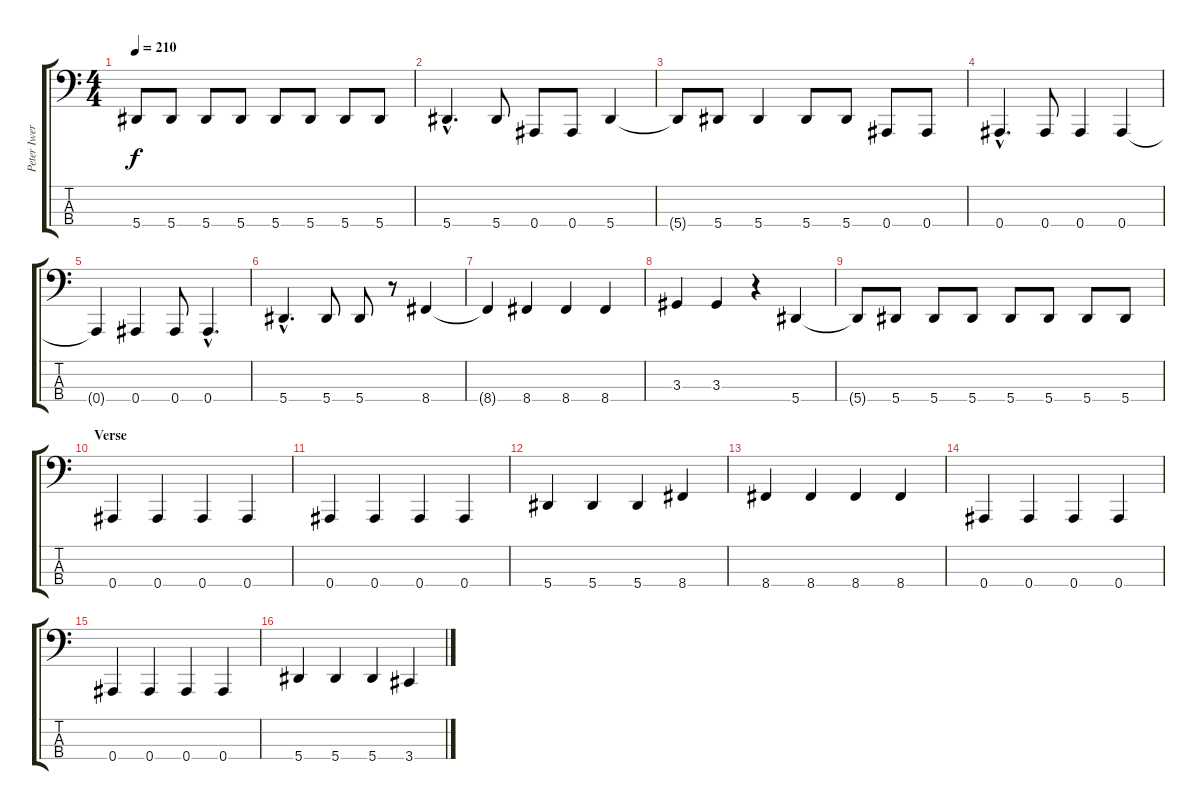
\track ("Peter Iwers" "Peter Iwer") {instrument electricbassfinger}
\staff {score tabs}
\tuning (Eb2 Bb1 F1 Bb0) {hide}
\ts (4 4)
\tempo 210
\clef f4
\ks c
5.4{t}.8{dy f} 5.4.8 5.4.8 5.4.8 5.4.8 5.4.8 5.4.8 5.4.8 |
5.4{hac}.4{d} 5.4.8 0.4.8 0.4.8 5.4.4 |
5.4{t}.8 5.4.8 5.4.4 5.4.8 5.4.8 0.4.8 0.4.8 |
0.4{hac}.4{d} 0.4.8 0.4.4 0.4.4 |
0.4{t}.4 0.4.4 0.4.8 0.4{hac}.4{d} |
5.4{hac}.4{d} 5.4.8 5.4.8 r.8 8.4.4 |
8.4{t}.4 8.4.4 8.4.4 8.4.4 |
3.3.4 3.3.4 r.4 5.4.4 |
5.4{t}.8 5.4.8 5.4.8 5.4.8 5.4.8 5.4.8 5.4.8 5.4.8 |
\section ("" "Verse")
0.4.4 0.4.4 0.4.4 0.4.4 |
0.4.4 0.4.4 0.4.4 0.4.4 |
5.4.4 5.4.4 5.4.4 8.4.4 |
8.4.4 8.4.4 8.4.4 8.4.4 |
0.4.4 0.4.4 0.4.4 0.4.4 |
0.4.4 0.4.4 0.4.4 0.4.4 |
5.4.4 5.4.4 5.4.4 3.4.4
